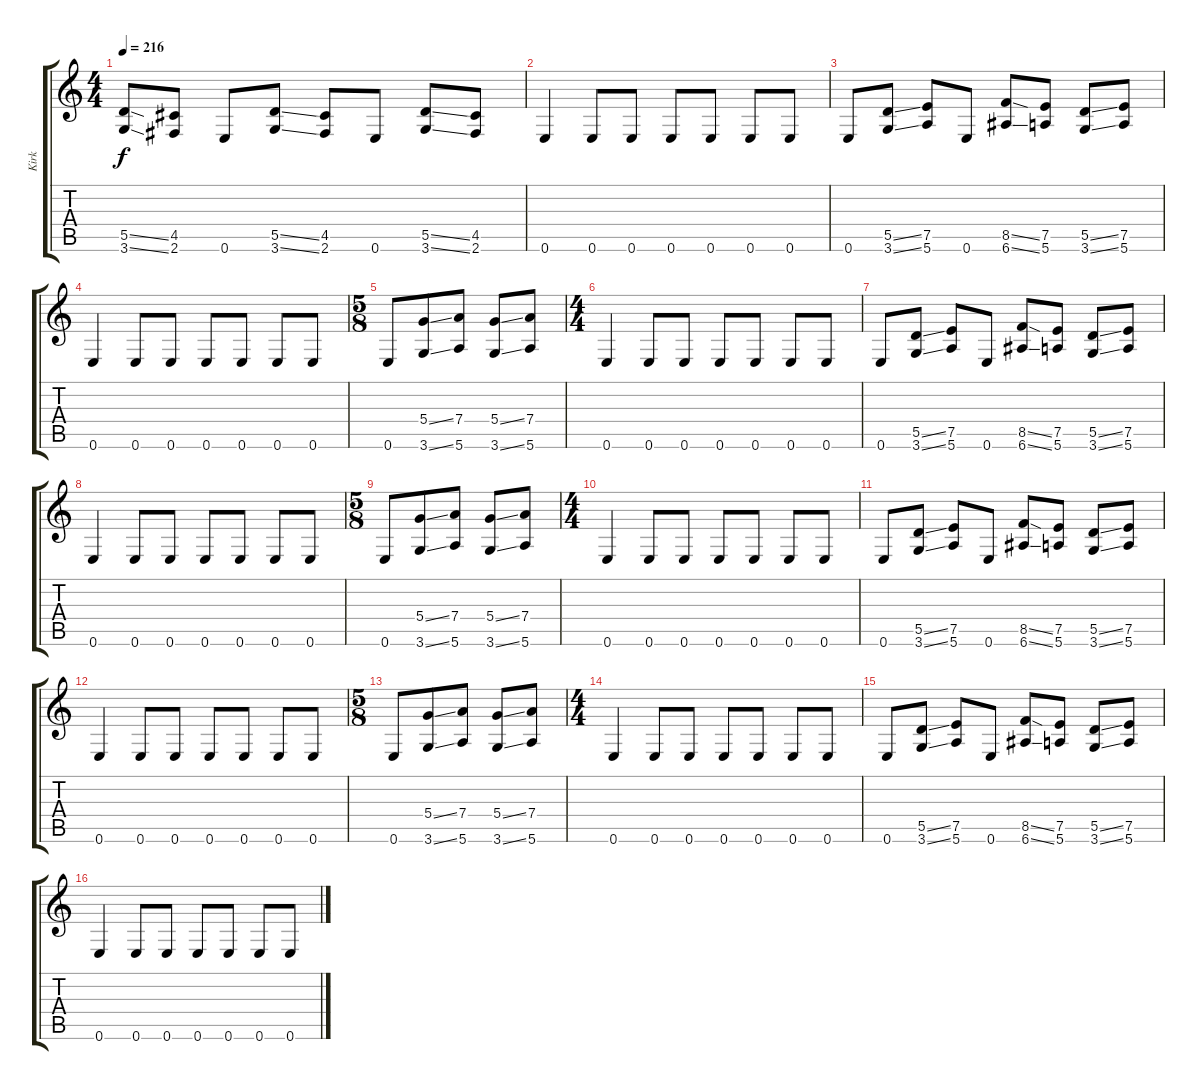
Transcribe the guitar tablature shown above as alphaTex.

\track ("Kirk" "Kirk") {instrument distortionguitar}
\staff {score tabs}
\tuning (E4 B3 G3 D3 A2 E2) {hide}
\ts (4 4)
\tempo 216
\clef g2
\ks c
(5.5{ss} 3.6{ss}).8{dy f} (4.5 2.6).8 0.6.8 (5.5{ss} 3.6{ss}).8 (4.5 2.6).8 0.6.8 (5.5{ss} 3.6{ss}).8 (4.5 2.6).8 |
0.6.4 0.6.8 0.6.8 0.6.8 0.6.8 0.6.8 0.6.8 |
0.6.8 (5.5{ss} 3.6{ss}).8 (7.5 5.6).8 0.6.8 (8.5{ss} 6.6{ss}).8 (7.5 5.6).8 (5.5{ss} 3.6{ss}).8 (7.5 5.6).8 |
0.6.4 0.6.8 0.6.8 0.6.8 0.6.8 0.6.8 0.6.8 |
\ts (5 8)
0.6.8 (5.4{ss} 3.6{ss}).8 (7.4 5.6).8 (5.4{ss} 3.6{ss}).8 (7.4 5.6).8 |
\ts (4 4)
0.6.4 0.6.8 0.6.8 0.6.8 0.6.8 0.6.8 0.6.8 |
0.6.8 (5.5{ss} 3.6{ss}).8 (7.5 5.6).8 0.6.8 (8.5{ss} 6.6{ss}).8 (7.5 5.6).8 (5.5{ss} 3.6{ss}).8 (7.5 5.6).8 |
0.6.4 0.6.8 0.6.8 0.6.8 0.6.8 0.6.8 0.6.8 |
\ts (5 8)
0.6.8 (5.4{ss} 3.6{ss}).8 (7.4 5.6).8 (5.4{ss} 3.6{ss}).8 (7.4 5.6).8 |
\ts (4 4)
0.6.4 0.6.8 0.6.8 0.6.8 0.6.8 0.6.8 0.6.8 |
0.6.8 (5.5{ss} 3.6{ss}).8 (7.5 5.6).8 0.6.8 (8.5{ss} 6.6{ss}).8 (7.5 5.6).8 (5.5{ss} 3.6{ss}).8 (7.5 5.6).8 |
0.6.4 0.6.8 0.6.8 0.6.8 0.6.8 0.6.8 0.6.8 |
\ts (5 8)
0.6.8 (5.4{ss} 3.6{ss}).8 (7.4 5.6).8 (5.4{ss} 3.6{ss}).8 (7.4 5.6).8 |
\ts (4 4)
0.6.4 0.6.8 0.6.8 0.6.8 0.6.8 0.6.8 0.6.8 |
0.6.8 (5.5{ss} 3.6{ss}).8 (7.5 5.6).8 0.6.8 (8.5{ss} 6.6{ss}).8 (7.5 5.6).8 (5.5{ss} 3.6{ss}).8 (7.5 5.6).8 |
0.6.4 0.6.8 0.6.8 0.6.8 0.6.8 0.6.8 0.6.8
